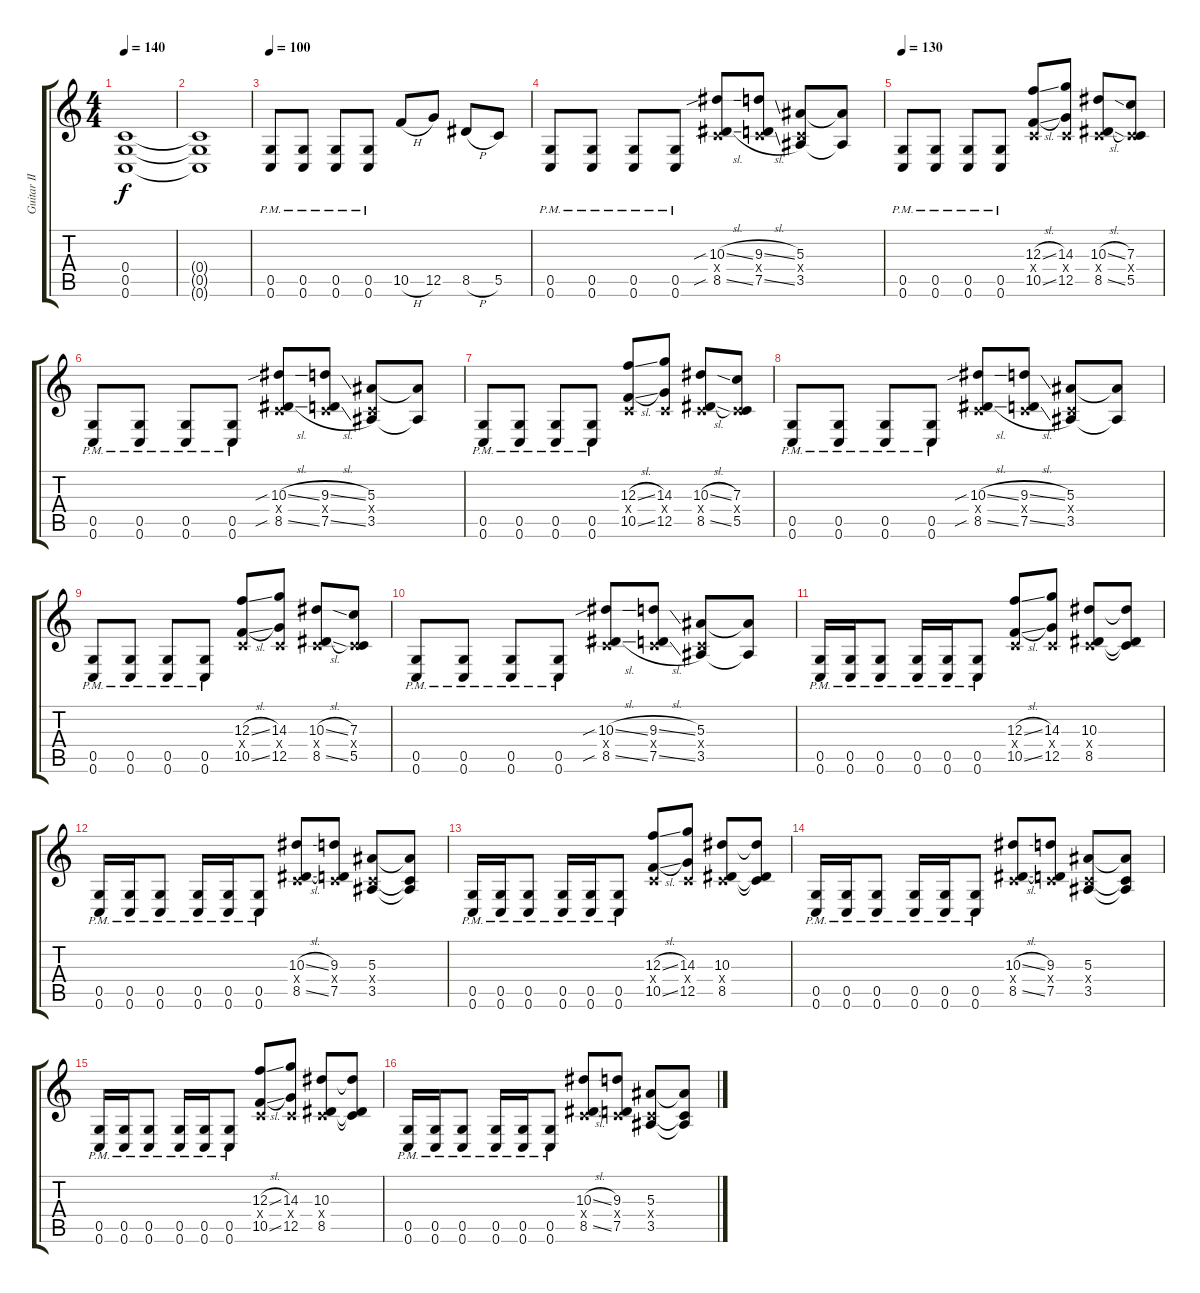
\track ("Guitar II" "Guitar II") {instrument overdrivenguitar}
\staff {score tabs}
\tuning (D4 A3 F3 C3 G2 C2) {hide}
\ts (4 4)
\tempo 140
\clef g2
\ks c
(0.4{t} 0.5{t} 0.6{t}).1{dy f} |
(0.4{t} 0.5{t} 0.6{t}).1 |
\tempo 100
(0.5{pm} 0.6{pm}).8 (0.5{pm} 0.6{pm}).8 (0.5{pm} 0.6{pm}).8 (0.5{pm} 0.6{pm}).8 10.5{h}.8 12.5.8 8.5{h}.8 5.5.8 |
(0.5{pm} 0.6{pm}).8 (0.5{pm} 0.6{pm}).8 (0.5{pm} 0.6{pm}).8 (0.5{pm} 0.6{pm}).8 (10.3{sib sl} 0.4{x} 8.5{sib sl}).8 (9.3{sl} 0.4{x} 7.5{sl}).8 (5.3 0.4{x} 3.5).8 (5.3{t} 3.5{t}).8 |
\tempo 130
(0.5{pm} 0.6{pm}).8 (0.5{pm} 0.6{pm}).8 (0.5{pm} 0.6{pm}).8 (0.5{pm} 0.6{pm}).8 (12.3{sl} 0.4{x} 10.5{sl}).8 (14.3 0.4{x} 12.5).8 (10.3{sl} 0.4{x} 8.5{sl}).8 (7.3 0.4{x} 5.5).8 |
(0.5{pm} 0.6{pm}).8 (0.5{pm} 0.6{pm}).8 (0.5{pm} 0.6{pm}).8 (0.5{pm} 0.6{pm}).8 (10.3{sib sl} 0.4{x} 8.5{sib sl}).8 (9.3{sl} 0.4{x} 7.5{sl}).8 (5.3 0.4{x} 3.5).8 (5.3{t} 3.5{t}).8 |
(0.5{pm} 0.6{pm}).8 (0.5{pm} 0.6{pm}).8 (0.5{pm} 0.6{pm}).8 (0.5{pm} 0.6{pm}).8 (12.3{sl} 0.4{x} 10.5{sl}).8 (14.3 0.4{x} 12.5).8 (10.3{sl} 0.4{x} 8.5{sl}).8 (7.3 0.4{x} 5.5).8 |
(0.5{pm} 0.6{pm}).8 (0.5{pm} 0.6{pm}).8 (0.5{pm} 0.6{pm}).8 (0.5{pm} 0.6{pm}).8 (10.3{sib sl} 0.4{x} 8.5{sib sl}).8 (9.3{sl} 0.4{x} 7.5{sl}).8 (5.3 0.4{x} 3.5).8 (5.3{t} 3.5{t}).8 |
(0.5{pm} 0.6{pm}).8 (0.5{pm} 0.6{pm}).8 (0.5{pm} 0.6{pm}).8 (0.5{pm} 0.6{pm}).8 (12.3{sl} 0.4{x} 10.5{sl}).8 (14.3 0.4{x} 12.5).8 (10.3{sl} 0.4{x} 8.5{sl}).8 (7.3 0.4{x} 5.5).8 |
(0.5{pm} 0.6{pm}).8 (0.5{pm} 0.6{pm}).8 (0.5{pm} 0.6{pm}).8 (0.5{pm} 0.6{pm}).8 (10.3{sib sl} 0.4{x} 8.5{sib sl}).8 (9.3{sl} 0.4{x} 7.5{sl}).8 (5.3 0.4{x} 3.5).8 (5.3{t} 3.5{t}).8 |
(0.5{pm} 0.6{pm}).16 (0.5{pm} 0.6{pm}).16 (0.5{pm} 0.6{pm}).8 (0.5{pm} 0.6{pm}).16 (0.5{pm} 0.6{pm}).16 (0.5{pm} 0.6{pm}).8 (12.3{sl} 0.4{x} 10.5{sl}).8 (14.3 0.4{x} 12.5).8 (10.3 0.4{x} 8.5).8 (10.3{t} 0.4{t} 8.5{t}).8 |
(0.5{pm} 0.6{pm}).16 (0.5{pm} 0.6{pm}).16 (0.5{pm} 0.6{pm}).8 (0.5{pm} 0.6{pm}).16 (0.5{pm} 0.6{pm}).16 (0.5{pm} 0.6{pm}).8 (10.3{sl} 0.4{x} 8.5{sl}).8 (9.3 0.4{x} 7.5).8 (5.3 0.4{x} 3.5).8 (5.3{t} 0.4{t} 3.5{t}).8 |
(0.5{pm} 0.6{pm}).16 (0.5{pm} 0.6{pm}).16 (0.5{pm} 0.6{pm}).8 (0.5{pm} 0.6{pm}).16 (0.5{pm} 0.6{pm}).16 (0.5{pm} 0.6{pm}).8 (12.3{sl} 0.4{x} 10.5{sl}).8 (14.3 0.4{x} 12.5).8 (10.3 0.4{x} 8.5).8 (10.3{t} 0.4{t} 8.5{t}).8 |
(0.5{pm} 0.6{pm}).16 (0.5{pm} 0.6{pm}).16 (0.5{pm} 0.6{pm}).8 (0.5{pm} 0.6{pm}).16 (0.5{pm} 0.6{pm}).16 (0.5{pm} 0.6{pm}).8 (10.3{sl} 0.4{x} 8.5{sl}).8 (9.3 0.4{x} 7.5).8 (5.3 0.4{x} 3.5).8 (5.3{t} 0.4{t} 3.5{t}).8 |
(0.5{pm} 0.6{pm}).16 (0.5{pm} 0.6{pm}).16 (0.5{pm} 0.6{pm}).8 (0.5{pm} 0.6{pm}).16 (0.5{pm} 0.6{pm}).16 (0.5{pm} 0.6{pm}).8 (12.3{sl} 0.4{x} 10.5{sl}).8 (14.3 0.4{x} 12.5).8 (10.3 0.4{x} 8.5).8 (10.3{t} 0.4{t} 8.5{t}).8 |
(0.5{pm} 0.6{pm}).16 (0.5{pm} 0.6{pm}).16 (0.5{pm} 0.6{pm}).8 (0.5{pm} 0.6{pm}).16 (0.5{pm} 0.6{pm}).16 (0.5{pm} 0.6{pm}).8 (10.3{sl} 0.4{x} 8.5{sl}).8 (9.3 0.4{x} 7.5).8 (5.3 0.4{x} 3.5).8 (5.3{t} 0.4{t} 3.5{t}).8
